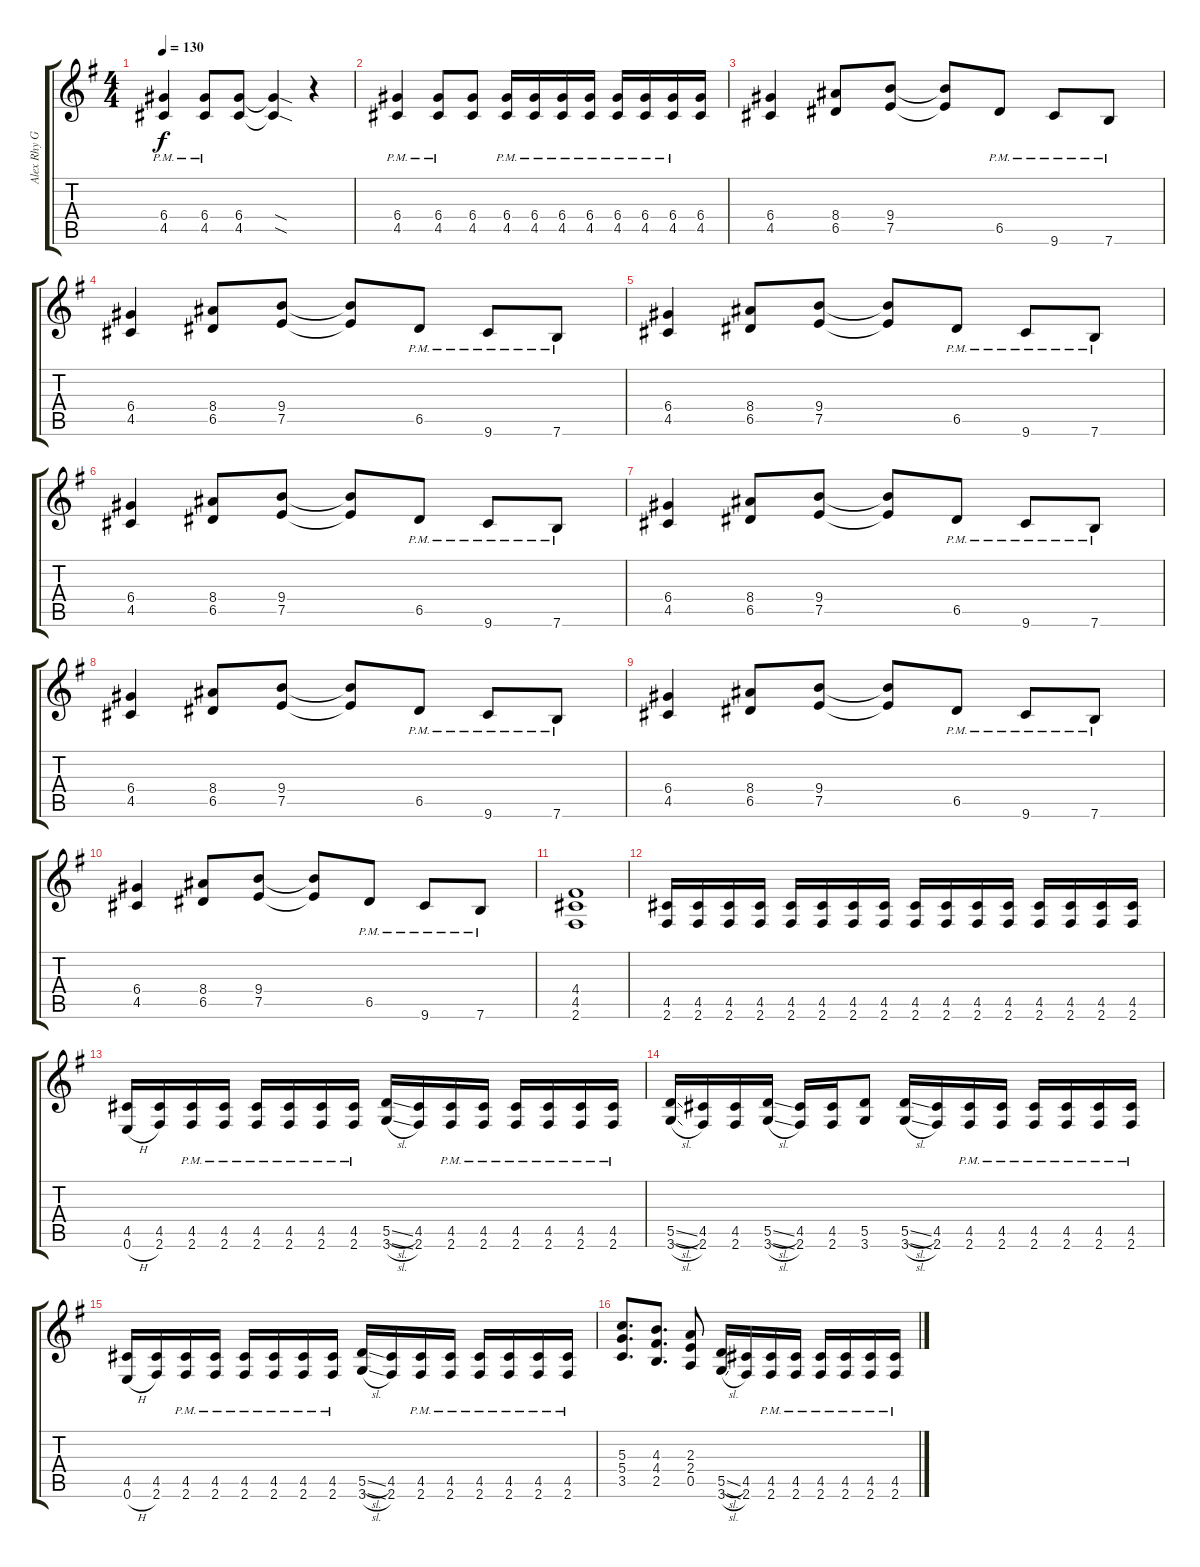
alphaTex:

\track ("Alex Rhy Gtr" "Alex Rhy G") {instrument distortionguitar}
\staff {score tabs}
\tuning (E4 B3 G3 D3 A2 E2) {hide}
\ts (4 4)
\tempo 130
\clef g2
\ks g
(6.4{pm} 4.5{pm}).4{dy f} (6.4{pm} 4.5{pm}).8 (6.4 4.5).8 (6.4{sod t} 4.5{sod t}).4 r.4 |
(6.4{pm} 4.5{pm}).4 (6.4{pm} 4.5{pm}).8 (6.4 4.5).8 (6.4{pm} 4.5{pm}).16 (6.4{pm} 4.5{pm}).16 (6.4{pm} 4.5{pm}).16 (6.4{pm} 4.5{pm}).16 (6.4{pm} 4.5{pm}).16 (6.4{pm} 4.5{pm}).16 (6.4{pm} 4.5{pm}).16 (6.4 4.5).16 |
(6.4 4.5).4 (8.4 6.5).8 (9.4 7.5).8 (9.4{t} 7.5{t}).8 6.5{pm}.8 9.6{pm}.8 7.6{pm}.8 |
(6.4 4.5).4 (8.4 6.5).8 (9.4 7.5).8 (9.4{t} 7.5{t}).8 6.5{pm}.8 9.6{pm}.8 7.6{pm}.8 |
(6.4 4.5).4 (8.4 6.5).8 (9.4 7.5).8 (9.4{t} 7.5{t}).8 6.5{pm}.8 9.6{pm}.8 7.6{pm}.8 |
(6.4 4.5).4 (8.4 6.5).8 (9.4 7.5).8 (9.4{t} 7.5{t}).8 6.5{pm}.8 9.6{pm}.8 7.6{pm}.8 |
(6.4 4.5).4 (8.4 6.5).8 (9.4 7.5).8 (9.4{t} 7.5{t}).8 6.5{pm}.8 9.6{pm}.8 7.6{pm}.8 |
(6.4 4.5).4 (8.4 6.5).8 (9.4 7.5).8 (9.4{t} 7.5{t}).8 6.5{pm}.8 9.6{pm}.8 7.6{pm}.8 |
(6.4 4.5).4 (8.4 6.5).8 (9.4 7.5).8 (9.4{t} 7.5{t}).8 6.5{pm}.8 9.6{pm}.8 7.6{pm}.8 |
(6.4 4.5).4 (8.4 6.5).8 (9.4 7.5).8 (9.4{t} 7.5{t}).8 6.5{pm}.8 9.6{pm}.8 7.6{pm}.8 |
(4.4 4.5 2.6).1 |
(4.5 2.6).16 (4.5 2.6).16 (4.5 2.6).16 (4.5 2.6).16 (4.5 2.6).16 (4.5 2.6).16 (4.5 2.6).16 (4.5 2.6).16 (4.5 2.6).16 (4.5 2.6).16 (4.5 2.6).16 (4.5 2.6).16 (4.5 2.6).16 (4.5 2.6).16 (4.5 2.6).16 (4.5 2.6).16 |
(4.5 0.6{h}).16 (4.5 2.6).16 (4.5{pm} 2.6{pm}).16 (4.5{pm} 2.6{pm}).16 (4.5{pm} 2.6{pm}).16 (4.5{pm} 2.6{pm}).16 (4.5{pm} 2.6{pm}).16 (4.5{pm} 2.6{pm}).16 (5.5{sl} 3.6{sl}).16 (4.5 2.6).16 (4.5{pm} 2.6{pm}).16 (4.5{pm} 2.6{pm}).16 (4.5{pm} 2.6{pm}).16 (4.5{pm} 2.6{pm}).16 (4.5{pm} 2.6{pm}).16 (4.5{pm} 2.6{pm}).16 |
(5.5{sl} 3.6{sl}).16 (4.5 2.6).16 (4.5 2.6).16 (5.5{sl} 3.6{sl}).16 (4.5 2.6).16 (4.5 2.6).16 (5.5 3.6).8 (5.5{sl} 3.6{sl}).16 (4.5 2.6).16 (4.5{pm} 2.6{pm}).16 (4.5{pm} 2.6{pm}).16 (4.5{pm} 2.6{pm}).16 (4.5{pm} 2.6{pm}).16 (4.5{pm} 2.6{pm}).16 (4.5{pm} 2.6{pm}).16 |
(4.5 0.6{h}).16 (4.5 2.6).16 (4.5{pm} 2.6{pm}).16 (4.5{pm} 2.6{pm}).16 (4.5{pm} 2.6{pm}).16 (4.5{pm} 2.6{pm}).16 (4.5{pm} 2.6{pm}).16 (4.5{pm} 2.6{pm}).16 (5.5{sl} 3.6{sl}).16 (4.5 2.6).16 (4.5{pm} 2.6{pm}).16 (4.5{pm} 2.6{pm}).16 (4.5{pm} 2.6{pm}).16 (4.5{pm} 2.6{pm}).16 (4.5{pm} 2.6{pm}).16 (4.5{pm} 2.6{pm}).16 |
(5.3 5.4 3.5).8{d} (4.3 4.4 2.5).8{d} (2.3 2.4 0.5).8 (5.5{sl} 3.6{sl}).16 (4.5 2.6).16 (4.5{pm} 2.6{pm}).16 (4.5{pm} 2.6{pm}).16 (4.5{pm} 2.6{pm}).16 (4.5{pm} 2.6{pm}).16 (4.5{pm} 2.6{pm}).16 (4.5{pm} 2.6{pm}).16
